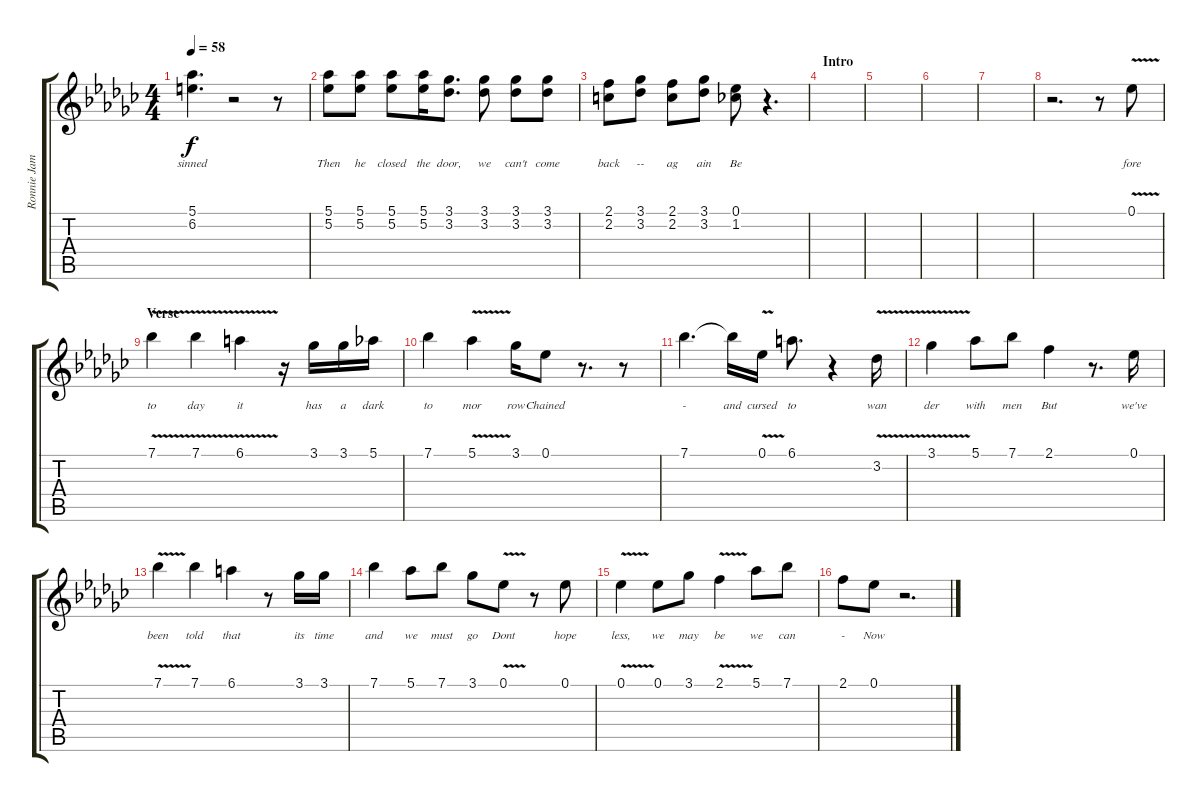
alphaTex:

\track ("Ronnie James Dio" "Ronnie Jam") {instrument acousticguitarsteel}
\staff {score tabs}
\tuning (Eb4 Bb3 Gb3 Db3 Ab2 Eb2) {hide}
\ts (4 4)
\tempo 58
\clef g2
\ks ebminor
(5.1 6.2).4{d lyrics (0 "sinned") lyrics (1 "") lyrics (2 "") lyrics (3 "") lyrics (4 "") dy f} r.2 r.8 |
(5.1 5.2).8{lyrics (0 "Then") lyrics (1 "") lyrics (2 "") lyrics (3 "") lyrics (4 "")} (5.1 5.2).8{lyrics (0 "he") lyrics (1 "") lyrics (2 "") lyrics (3 "") lyrics (4 "")} (5.1 5.2).8{lyrics (0 "closed") lyrics (1 "") lyrics (2 "") lyrics (3 "") lyrics (4 "")} (5.1 5.2).16{lyrics (0 "the") lyrics (1 "") lyrics (2 "") lyrics (3 "") lyrics (4 "")} (3.1 3.2).8{d lyrics (0 "door,") lyrics (1 "") lyrics (2 "") lyrics (3 "") lyrics (4 "")} (3.1 3.2).8{lyrics (0 "we") lyrics (1 "") lyrics (2 "") lyrics (3 "") lyrics (4 "")} (3.1 3.2).8{lyrics (0 "can't") lyrics (1 "") lyrics (2 "") lyrics (3 "") lyrics (4 "")} (3.1 3.2).8{lyrics (0 "come") lyrics (1 "") lyrics (2 "") lyrics (3 "") lyrics (4 "")} |
(2.1 2.2).8{lyrics (0 "back") lyrics (1 "") lyrics (2 "") lyrics (3 "") lyrics (4 "")} (3.1 3.2).8{lyrics (0 "--") lyrics (1 "") lyrics (2 "") lyrics (3 "") lyrics (4 "")} (2.1 2.2).8{lyrics (0 "ag") lyrics (1 "") lyrics (2 "") lyrics (3 "") lyrics (4 "")} (3.1 3.2).8{lyrics (0 "ain") lyrics (1 "") lyrics (2 "") lyrics (3 "") lyrics (4 "")} (0.1 1.2).8{lyrics (0 "Be") lyrics (1 "") lyrics (2 "") lyrics (3 "") lyrics (4 "")} r.4{d} |
\section ("" "Intro")
|
|
|
|
r.2{d} r.8 0.1{v}.8{lyrics (0 "fore") lyrics (1 "") lyrics (2 "") lyrics (3 "") lyrics (4 "")} |
\section ("" "Verse")
7.1{v}.4{lyrics (0 "to") lyrics (1 "") lyrics (2 "") lyrics (3 "") lyrics (4 "")} 7.1{v}.4{lyrics (0 "day") lyrics (1 "") lyrics (2 "") lyrics (3 "") lyrics (4 "")} 6.1{v}.4{lyrics (0 "it") lyrics (1 "") lyrics (2 "") lyrics (3 "") lyrics (4 "")} r.16 3.1.16{lyrics (0 "has") lyrics (1 "") lyrics (2 "") lyrics (3 "") lyrics (4 "")} 3.1.16{lyrics (0 "a") lyrics (1 "") lyrics (2 "") lyrics (3 "") lyrics (4 "")} 5.1.16{lyrics (0 "dark") lyrics (1 "") lyrics (2 "") lyrics (3 "") lyrics (4 "")} |
7.1.4{lyrics (0 "to") lyrics (1 "") lyrics (2 "") lyrics (3 "") lyrics (4 "")} 5.1{v}.4{lyrics (0 "mor") lyrics (1 "") lyrics (2 "") lyrics (3 "") lyrics (4 "")} 3.1.16{lyrics (0 "row") lyrics (1 "") lyrics (2 "") lyrics (3 "") lyrics (4 "")} 0.1.8{lyrics (0 "Chained") lyrics (1 "") lyrics (2 "") lyrics (3 "") lyrics (4 "")} r.8{d} r.8 |
7.1.4{d lyrics (0 "-") lyrics (1 "") lyrics (2 "") lyrics (3 "") lyrics (4 "")} 7.1{t}.16{lyrics (0 "and") lyrics (1 "") lyrics (2 "") lyrics (3 "") lyrics (4 "")} 0.1{v}.16{lyrics (0 "cursed") lyrics (1 "") lyrics (2 "") lyrics (3 "") lyrics (4 "")} 6.1.8{d lyrics (0 "to") lyrics (1 "") lyrics (2 "") lyrics (3 "") lyrics (4 "")} r.4 3.2{v}.16{lyrics (0 "wan") lyrics (1 "") lyrics (2 "") lyrics (3 "") lyrics (4 "")} |
3.1{v}.4{lyrics (0 "der") lyrics (1 "") lyrics (2 "") lyrics (3 "") lyrics (4 "")} 5.1.8{lyrics (0 "with") lyrics (1 "") lyrics (2 "") lyrics (3 "") lyrics (4 "")} 7.1.8{lyrics (0 "men") lyrics (1 "") lyrics (2 "") lyrics (3 "") lyrics (4 "")} 2.1.4{lyrics (0 "But") lyrics (1 "") lyrics (2 "") lyrics (3 "") lyrics (4 "")} r.8{d} 0.1.16{lyrics (0 "we've") lyrics (1 "") lyrics (2 "") lyrics (3 "") lyrics (4 "")} |
7.1{v}.4{lyrics (0 "been") lyrics (1 "") lyrics (2 "") lyrics (3 "") lyrics (4 "")} 7.1.4{lyrics (0 "told") lyrics (1 "") lyrics (2 "") lyrics (3 "") lyrics (4 "")} 6.1.4{lyrics (0 "that") lyrics (1 "") lyrics (2 "") lyrics (3 "") lyrics (4 "")} r.8 3.1.16{lyrics (0 "its") lyrics (1 "") lyrics (2 "") lyrics (3 "") lyrics (4 "")} 3.1.16{lyrics (0 "time") lyrics (1 "") lyrics (2 "") lyrics (3 "") lyrics (4 "")} |
7.1.4{lyrics (0 "and") lyrics (1 "") lyrics (2 "") lyrics (3 "") lyrics (4 "")} 5.1.8{lyrics (0 "we") lyrics (1 "") lyrics (2 "") lyrics (3 "") lyrics (4 "")} 7.1.8{lyrics (0 "must") lyrics (1 "") lyrics (2 "") lyrics (3 "") lyrics (4 "")} 3.1.8{lyrics (0 "go") lyrics (1 "") lyrics (2 "") lyrics (3 "") lyrics (4 "")} 0.1{v}.8{lyrics (0 "Dont") lyrics (1 "") lyrics (2 "") lyrics (3 "") lyrics (4 "")} r.8 0.1.8{lyrics (0 "hope") lyrics (1 "") lyrics (2 "") lyrics (3 "") lyrics (4 "")} |
0.1{v}.4{lyrics (0 "less,") lyrics (1 "") lyrics (2 "") lyrics (3 "") lyrics (4 "")} 0.1.8{lyrics (0 "we") lyrics (1 "") lyrics (2 "") lyrics (3 "") lyrics (4 "")} 3.1.8{lyrics (0 "may") lyrics (1 "") lyrics (2 "") lyrics (3 "") lyrics (4 "")} 2.1{v}.4{lyrics (0 "be") lyrics (1 "") lyrics (2 "") lyrics (3 "") lyrics (4 "")} 5.1.8{lyrics (0 "we") lyrics (1 "") lyrics (2 "") lyrics (3 "") lyrics (4 "")} 7.1.8{lyrics (0 "can") lyrics (1 "") lyrics (2 "") lyrics (3 "") lyrics (4 "")} |
2.1.8{lyrics (0 "-") lyrics (1 "") lyrics (2 "") lyrics (3 "") lyrics (4 "")} 0.1.8{lyrics (0 "Now") lyrics (1 "") lyrics (2 "") lyrics (3 "") lyrics (4 "")} r.2{d}
